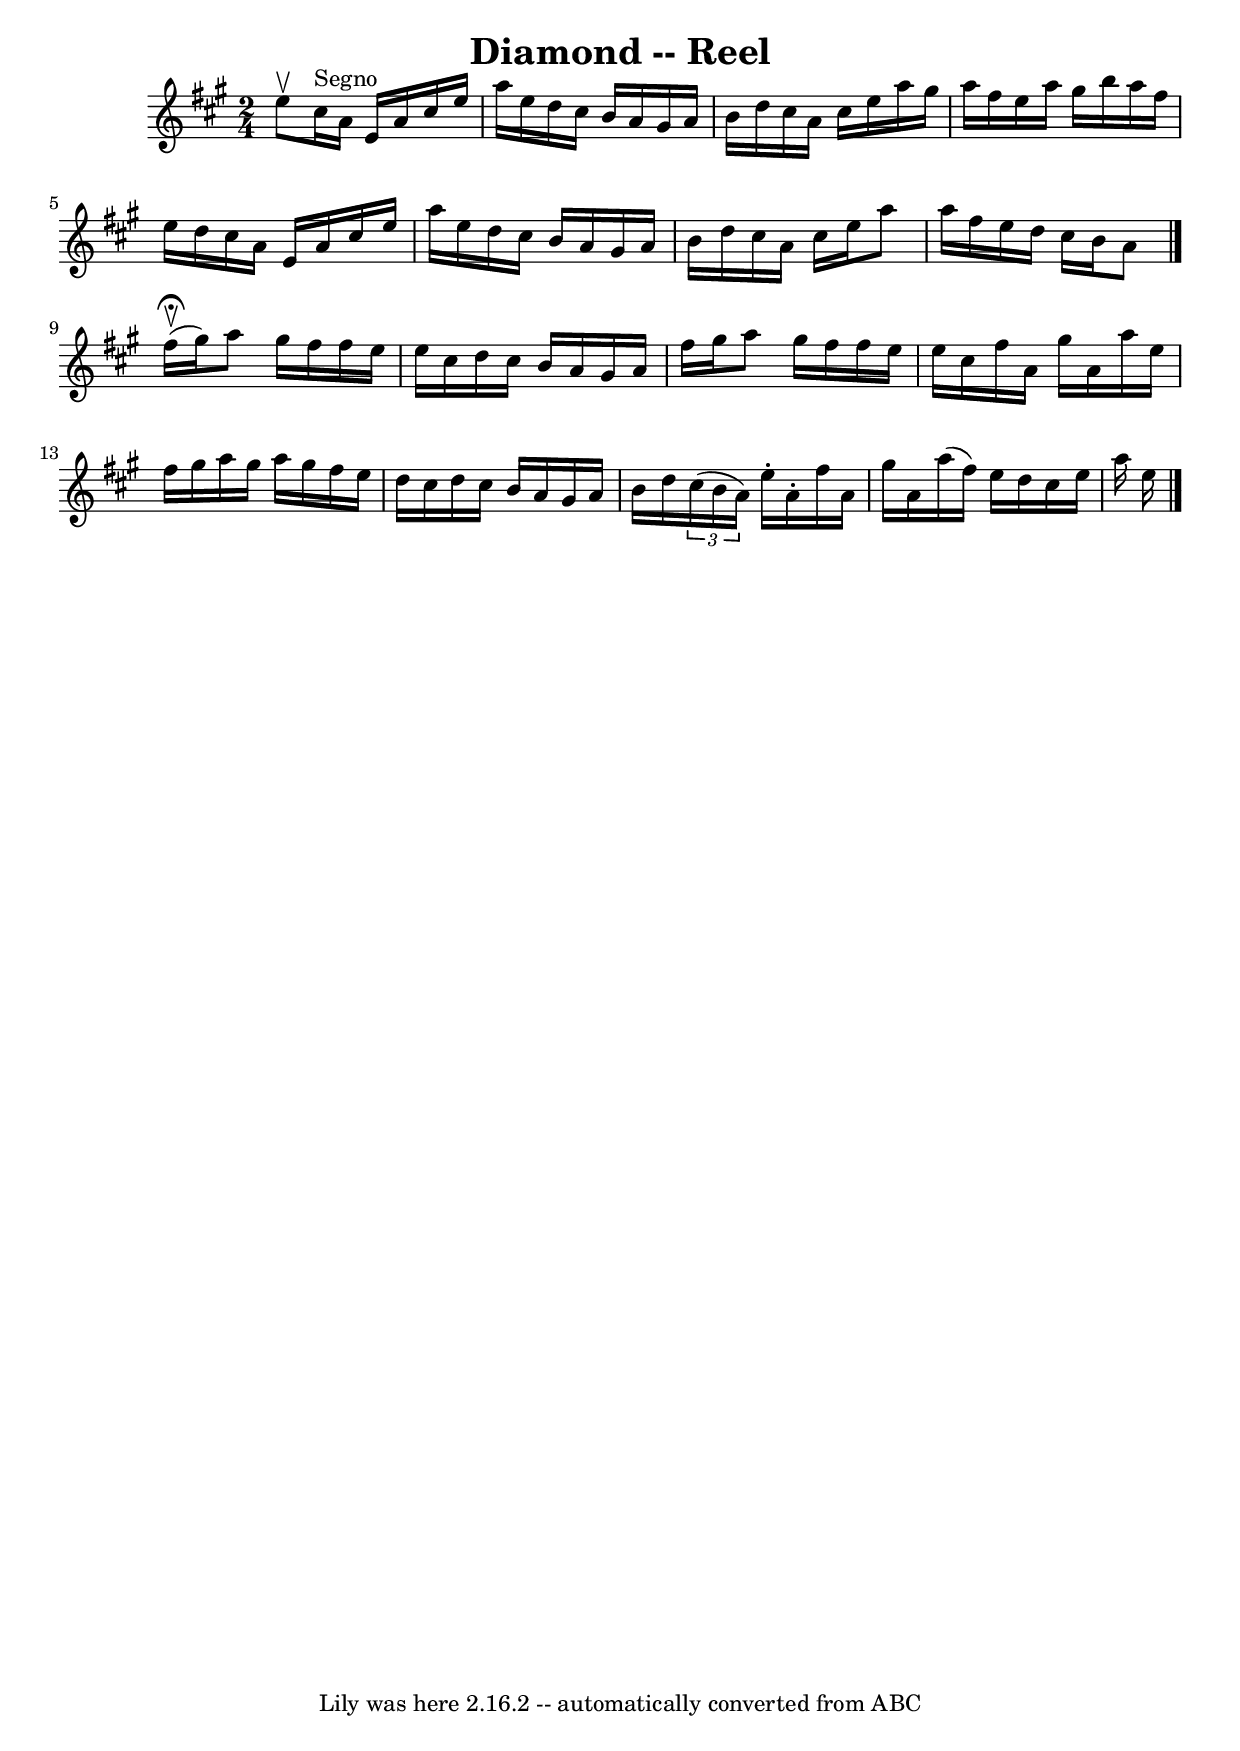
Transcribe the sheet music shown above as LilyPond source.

\version "2.7.40"
\include "Mammoth.ily"
\header {
	%% book = "Ryan's Mammoth Collection"
	crossRefNumber = "1"
	footnotes = ""
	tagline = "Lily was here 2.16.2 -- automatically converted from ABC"
	title = "Diamond -- Reel"
}
voicedefault =  {
\set Score.defaultBarType = "empty"

\time 2/4 \key a \major e''8^\upbow     |
 cis''16^"Segno"   
a'16 e'16 a'16 cis''16 e''16 a''16 e''16    |
 d''16  
 cis''16 b'16 a'16 gis'16 a'16 b'16 d''16    |
   
cis''16 a'16 cis''16 e''16 a''16 gis''16 a''16 fis''16    
|
 e''16 a''16 gis''16 b''16 a''16 fis''16 e''16    
d''16    |
 cis''16 a'16 e'16 a'16 cis''16 e''16    
a''16 e''16    |
 d''16 cis''16 b'16 a'16 gis'16 a'16 
 b'16 d''16    |
 cis''16 a'16 cis''16 e''16 a''8    
a''16 fis''16    |
 e''16 d''16 cis''16 b'16 a'8      
\bar "|." fis''16^\fermata^\upbow(gis''16) |
 a''8    
gis''16 fis''16 fis''16 e''16 e''16 cis''16    |
 d''16  
 cis''16 b'16 a'16 gis'16 a'16 fis''16 gis''16    |
   
a''8 gis''16 fis''16 fis''16 e''16 e''16 cis''16    |
  
 fis''16 a'16 gis''16 a'16 a''16 e''16 fis''16 gis''16    
|
 a''16 gis''16 a''16 gis''16 fis''16 e''16 d''16  
 cis''16    |
 d''16 cis''16 b'16 a'16 gis'16 a'16    
b'16 d''16    |
   \times 2/3 { cis''16 (b'16 a'16) }   
e''16 -. a'16 -. fis''16 a'16 gis''16 a'16    |
 a''16 (
fis''16) e''16 d''16 cis''16 e''16 a''16 e''16      
\bar "|."   
}

\score{
    <<

	\context Staff="default"
	{
	    \voicedefault 
	}

    >>
	\layout {
	}
	\midi {}
}
